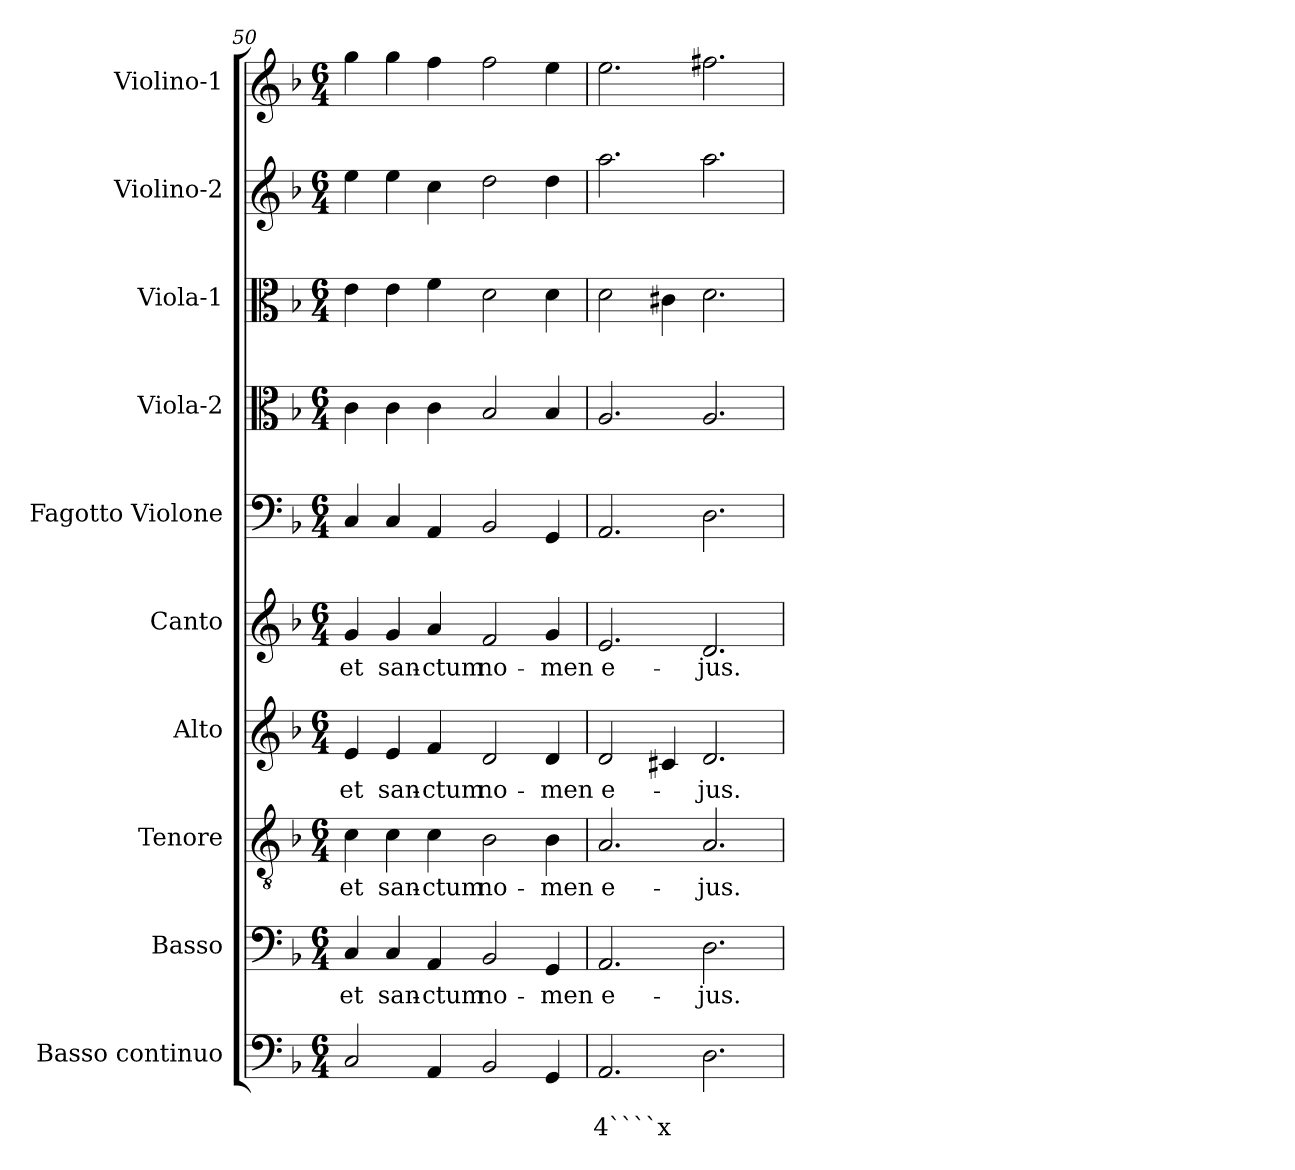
**kern	**text	**text	**kern	**text	**kern	**text	**kern	**text	**kern	**text	**kern	**kern	**kern	**kern	**kern
*part10	*part10	*part10	*part9	*part9	*part8	*part8	*part7	*part7	*part6	*part6	*part5	*part4	*part3	*part2	*part1
*staff10	*staff10	*staff10	*staff9	*staff9	*staff8	*staff8	*staff7	*staff7	*staff6	*staff6	*staff5	*staff4	*staff3	*staff2	*staff1
*I"Basso continuo	*	*	*I"Basso	*	*I"Tenore	*	*I"Alto	*	*I"Canto	*	*I"Fagotto Violone	*I"Viola-2	*I"Viola-1	*I"Violino-2	*I"Violino-1
*clefF4	*	*	*clefF4	*	*clefGv2	*	*clefG2	*	*clefG2	*	*clefF4	*clefC3	*clefC3	*clefG2	*clefG2
*k[b-]	*	*	*k[b-]	*	*k[b-]	*	*k[b-]	*	*k[b-]	*	*k[b-]	*k[b-]	*k[b-]	*k[b-]	*k[b-]
*F:	*	*	*F:	*	*F:	*	*F:	*	*F:	*	*F:	*F:	*F:	*F:	*F:
*M6/4	*	*	*M6/4	*	*M6/4	*	*M6/4	*	*M6/4	*	*M6/4	*M6/4	*M6/4	*M6/4	*M6/4
=50	=50	=50	=50	=50	=50	=50	=50	=50	=50	=50	=50	=50	=50	=50	=50
!	!	!	!	!LO:LY:b	!	!	!	!	!	!	!	!	!	!	!
!	!	!	!	!	!	!LO:LY:b	!	!	!	!	!	!	!	!	!
!	!	!	!	!	!	!	!	!LO:LY:b	!	!	!	!	!	!	!
!	!	!	!	!	!	!	!	!	!	!LO:LY:b	!	!	!	!	!
2C/	.	.	4C/	et	4c\	et	4e/	et	4g/	et	4C/	4c\	4e\	4ee\	4gg\
!	!	!	!	!LO:LY:b	!	!	!	!	!	!	!	!	!	!	!
!	!	!	!	!	!	!LO:LY:b	!	!	!	!	!	!	!	!	!
!	!	!	!	!	!	!	!	!LO:LY:b	!	!	!	!	!	!	!
!	!	!	!	!	!	!	!	!	!	!LO:LY:b	!	!	!	!	!
.	.	.	4C/	san-	4c\	san-	4e/	san-	4g/	san-	4C/	4c\	4e\	4ee\	4gg\
!	!	!	!	!LO:LY:b	!	!	!	!	!	!	!	!	!	!	!
!	!	!	!	!	!	!LO:LY:b	!	!	!	!	!	!	!	!	!
!	!	!	!	!	!	!	!	!LO:LY:b	!	!	!	!	!	!	!
!	!	!	!	!	!	!	!	!	!	!LO:LY:b	!	!	!	!	!
4AA/	.	.	4AA/	-ctum	4c\	-ctum	4f/	-ctum	4a/	-ctum	4AA/	4c\	4f\	4cc\	4ff\
!	!	!	!	!LO:LY:b	!	!	!	!	!	!	!	!	!	!	!
!	!	!	!	!	!	!LO:LY:b	!	!	!	!	!	!	!	!	!
!	!	!	!	!	!	!	!	!LO:LY:b	!	!	!	!	!	!	!
!	!	!	!	!	!	!	!	!	!	!LO:LY:b	!	!	!	!	!
2BB-/	.	.	2BB-/	no-	2B-\	no-	2d/	no-	2f/	no-	2BB-/	2B-/	2d\	2dd\	2ff\
!	!	!	!	!LO:LY:b	!	!	!	!	!	!	!	!	!	!	!
!	!	!	!	!	!	!LO:LY:b	!	!	!	!	!	!	!	!	!
!	!	!	!	!	!	!	!	!LO:LY:b	!	!	!	!	!	!	!
!	!	!	!	!	!	!	!	!	!	!LO:LY:b	!	!	!	!	!
4GG/	.	.	4GG/	-men	4B-\	-men	4d/	-men	4g/	-men	4GG/	4B-/	4d\	4dd\	4ee\
=51	=51	=51	=51	=51	=51	=51	=51	=51	=51	=51	=51	=51	=51	=51	=51
!	!	!LO:LY:b	!	!	!	!	!	!	!	!	!	!	!	!	!
!	!	!	!	!LO:LY:b	!	!	!	!	!	!	!	!	!	!	!
!	!	!	!	!	!	!LO:LY:b	!	!	!	!	!	!	!	!	!
!	!	!	!	!	!	!	!	!LO:LY:b	!	!	!	!	!	!	!
!	!	!	!	!	!	!	!	!	!	!LO:LY:b	!	!	!	!	!
2.AA/	.	4````x	2.AA/	e-	2.A/	e-	2d/	e-	2.e/	e-	2.AA/	2.A/	2d\	2.aa\	2.ee\
.	.	.	.	.	.	.	4c#X/	.	.	.	.	.	4c#X\	.	.
!	!	!	!	!LO:LY:b	!	!	!	!	!	!	!	!	!	!	!
!	!	!	!	!	!	!LO:LY:b	!	!	!	!	!	!	!	!	!
!	!	!	!	!	!	!	!	!LO:LY:b	!	!	!	!	!	!	!
!	!	!	!	!	!	!	!	!	!	!LO:LY:b	!	!	!	!	!
2.D\	.	.	2.D\	-jus.	2.A/	-jus.	2.d/	-jus.	2.d/	-jus.	2.D\	2.A/	2.d\	2.aa\	2.ff#X\
=	=	=	=	=	=	=	=	=	=	=	=	=	=	=	=
*-	*-	*-	*-	*-	*-	*-	*-	*-	*-	*-	*-	*-	*-	*-	*-
